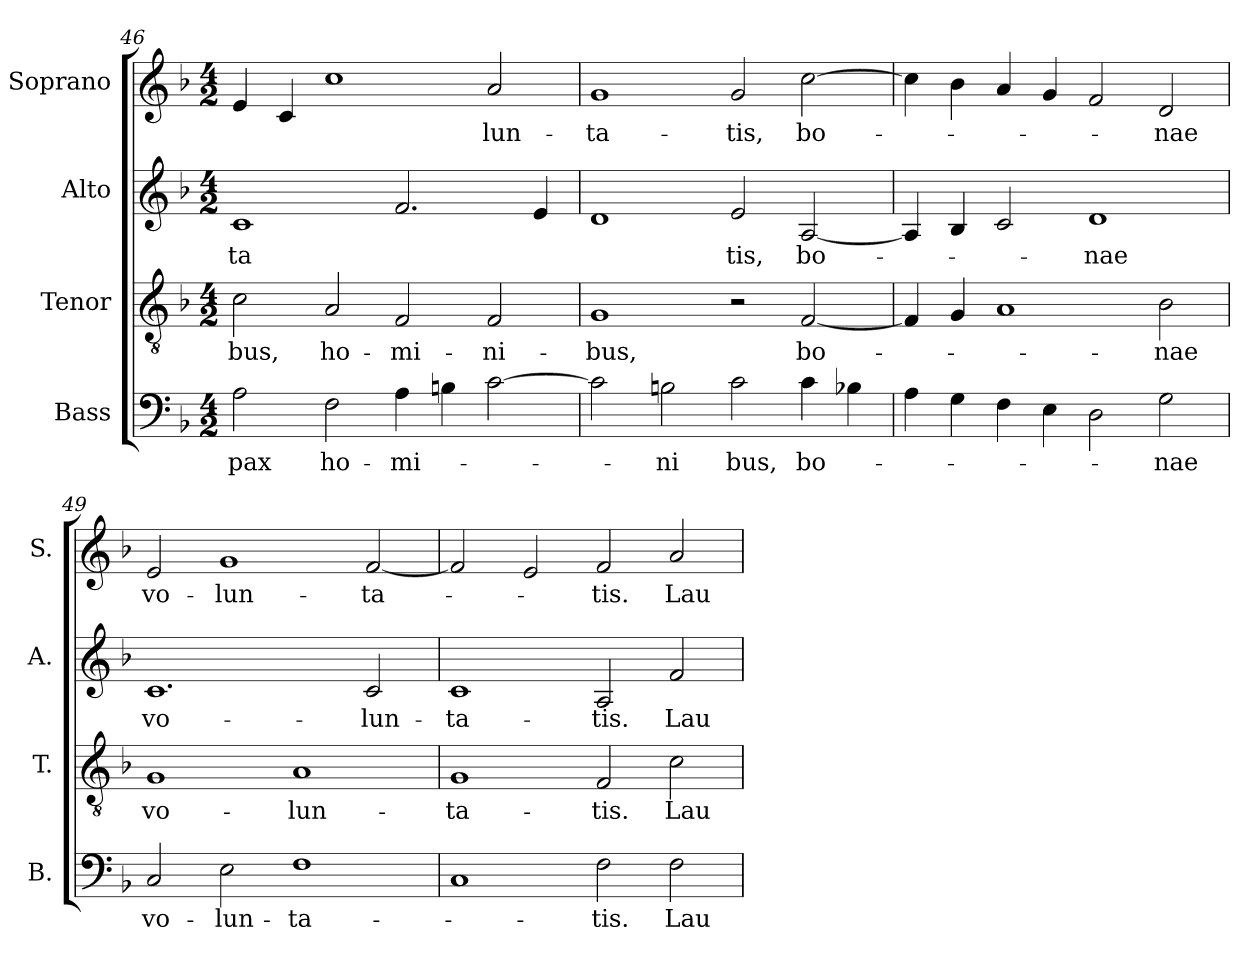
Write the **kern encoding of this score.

**kern	**text	**kern	**text	**kern	**text	**kern	**text
*part4	*part4	*part3	*part3	*part2	*part2	*part1	*part1
*staff4	*staff4	*staff3	*staff3	*staff2	*staff2	*staff1	*staff1
*I"Bass	*	*I"Tenor	*	*I"Alto	*	*I"Soprano	*
*I'B.	*	*I'T.	*	*I'A.	*	*I'S.	*
!!LO:LB:g=z
*clefF4	*	*clefGv2	*	*clefG2	*	*clefG2	*
*	*	*ITrd7c12	*	*	*	*	*
*k[b-]	*	*k[b-]	*	*k[b-]	*	*k[b-]	*
*F:	*	*F:	*	*F:	*	*F:	*
*M4/2	*	*M4/2	*	*M4/2	*	*M4/2	*
=46	=46	=46	=46	=46	=46	=46	=46
!	!LO:LY:b:color=#000000	!	!	!	!	!	!
!	!	!	!LO:LY:b:color=#000000	!	!	!	!
!	!	!	!	!	!LO:LY:b:color=#000000	!	!
2Ai\	pax	2Ci\	bus,	1ci	-ta	4ei/	.
.	.	.	.	.	.	4ci/	.
!	!LO:LY:b:color=#000000	!	!	!	!	!	!
!	!	!	!LO:LY:b:color=#000000	!	!	!	!
2Fi\	ho-	2AAi/	ho-	.	.	1cci	.
!	!LO:LY:b:color=#000000	!	!	!	!	!	!
!	!	!	!LO:LY:b:color=#000000	!	!	!	!
4Ai\	-mi-	2FFi/	-mi-	2.fi/	.	.	.
4Bni\	.	.	.	.	.	.	.
!	!	!	!LO:LY:b:color=#000000	!	!	!	!
!	!	!	!	!	!	!	!LO:LY:b:color=#000000
[2ci\	.	2FFi/	-ni-	.	.	2ai/	-lun-
.	.	.	.	4ei/	.	.	.
=47	=47	=47	=47	=47	=47	=47	=47
!	!	!	!LO:LY:b:color=#000000	!	!	!	!
!	!	!	!	!	!	!	!LO:LY:b:color=#000000
2ci\]	.	1GGi	-bus,	1di	.	1gi	-ta-
!	!LO:LY:b:color=#000000	!	!	!	!	!	!
2Bni\	-ni	.	.	.	.	.	.
!	!LO:LY:b:color=#000000	!	!	!	!	!	!
!	!	!	!	!	!LO:LY:b:color=#000000	!	!
!	!	!	!	!	!	!	!LO:LY:b:color=#000000
2ci\	bus,	2r	.	2ei/	tis,	2gi/	-tis,
!	!LO:LY:b:color=#000000	!	!	!	!	!	!
!	!	!	!LO:LY:b:color=#000000	!	!	!	!
!	!	!	!	!	!LO:LY:b:color=#000000	!	!
!	!	!	!	!	!	!	!LO:LY:b:color=#000000
4ci\	bo-	[2FFi/	bo-	[2Ai/	bo-	[2cci\	bo-
4B-Xi\	.	.	.	.	.	.	.
=48	=48	=48	=48	=48	=48	=48	=48
4Ai\	.	4FFi/]	.	4Ai/]	.	4cci\]	.
4Gi\	.	4GGi/	.	4B-i/	.	4b-i\	.
4Fi\	.	1AAi	.	2ci/	.	4ai/	.
4Ei\	.	.	.	.	.	4gi/	.
!	!	!	!	!	!LO:LY:b:color=#000000	!	!
2Di\	.	.	.	1di	-nae	2fi/	.
!	!LO:LY:b:color=#000000	!	!	!	!	!	!
!	!	!	!LO:LY:b:color=#000000	!	!	!	!
!	!	!	!	!	!	!	!LO:LY:b:color=#000000
2Gi\	-nae	2BB-i\	-nae	.	.	2di/	-nae
=49	=49	=49	=49	=49	=49	=49	=49
!	!LO:LY:b:color=#000000	!	!	!	!	!	!
!	!	!	!LO:LY:b:color=#000000	!	!	!	!
!	!	!	!	!	!LO:LY:b:color=#000000	!	!
!	!	!	!	!	!	!	!LO:LY:b:color=#000000
2Ci/	vo-	1GGi	vo-	1.ci	vo-	2ei/	vo-
!	!LO:LY:b:color=#000000	!	!	!	!	!	!
!	!	!	!	!	!	!	!LO:LY:b:color=#000000
2Ei\	-lun-	.	.	.	.	1gi	-lun-
!	!LO:LY:b:color=#000000	!	!	!	!	!	!
!	!	!	!LO:LY:b:color=#000000	!	!	!	!
1Fi	-ta-	1AAi	-lun-	.	.	.	.
!	!	!	!	!	!LO:LY:b:color=#000000	!	!
!	!	!	!	!	!	!	!LO:LY:b:color=#000000
.	.	.	.	2ci/	-lun-	[2fi/	-ta-
=50	=50	=50	=50	=50	=50	=50	=50
!	!	!	!LO:LY:b:color=#000000	!	!	!	!
!	!	!	!	!	!LO:LY:b:color=#000000	!	!
1Ci	.	1GGi	-ta-	1ci	-ta-	2fi/]	.
.	.	.	.	.	.	2ei/	.
!	!LO:LY:b:color=#000000	!	!	!	!	!	!
!	!	!	!LO:LY:b:color=#000000	!	!	!	!
!	!	!	!	!	!LO:LY:b:color=#000000	!	!
!	!	!	!	!	!	!	!LO:LY:b:color=#000000
2Fi\	-tis.	2FFi/	-tis.	2Ai/	-tis.	2fi/	-tis.
!	!LO:LY:b:color=#000000	!	!	!	!	!	!
!	!	!	!LO:LY:b:color=#000000	!	!	!	!
!	!	!	!	!	!LO:LY:b:color=#000000	!	!
!	!	!	!	!	!	!	!LO:LY:b:color=#000000
2Fi\	Lau-	2Ci\	Lau-	2fi/	Lau-	2ai/	Lau-
=	=	=	=	=	=	=	=
*-	*-	*-	*-	*-	*-	*-	*-
